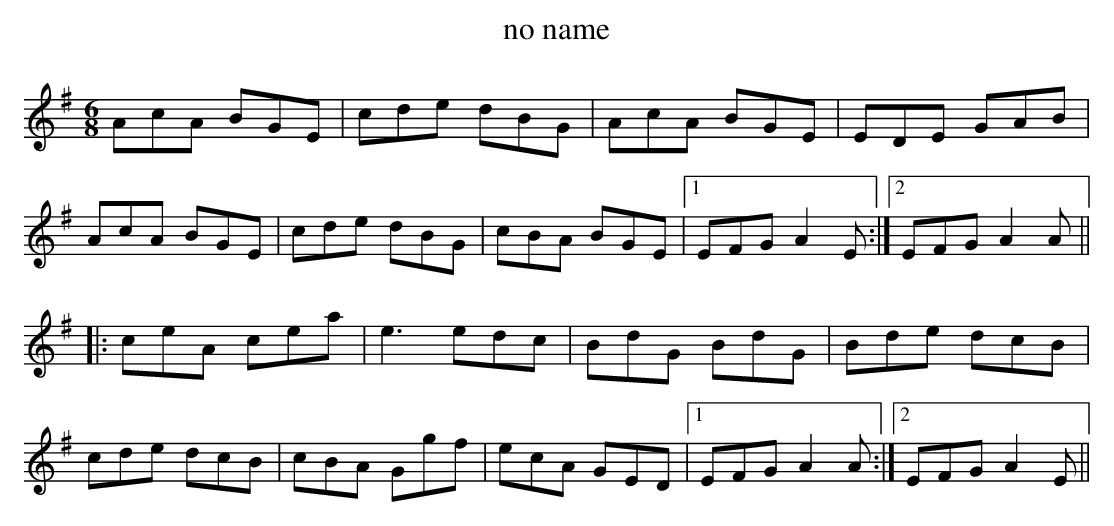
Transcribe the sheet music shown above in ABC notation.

X:1
T:no name
M:6/8
K:Ador
AcA BGE|cde dBG|AcA BGE|EDE GAB|
AcA BGE|cde dBG|cBA BGE|1 EFG A2E:|2 EFG A2A||
|:ceA cea|e3 edc|BdG BdG|Bde dcB|
cde dcB|cBA Ggf|ecA GED|1 EFG A2A:|2 EFG A2E||
